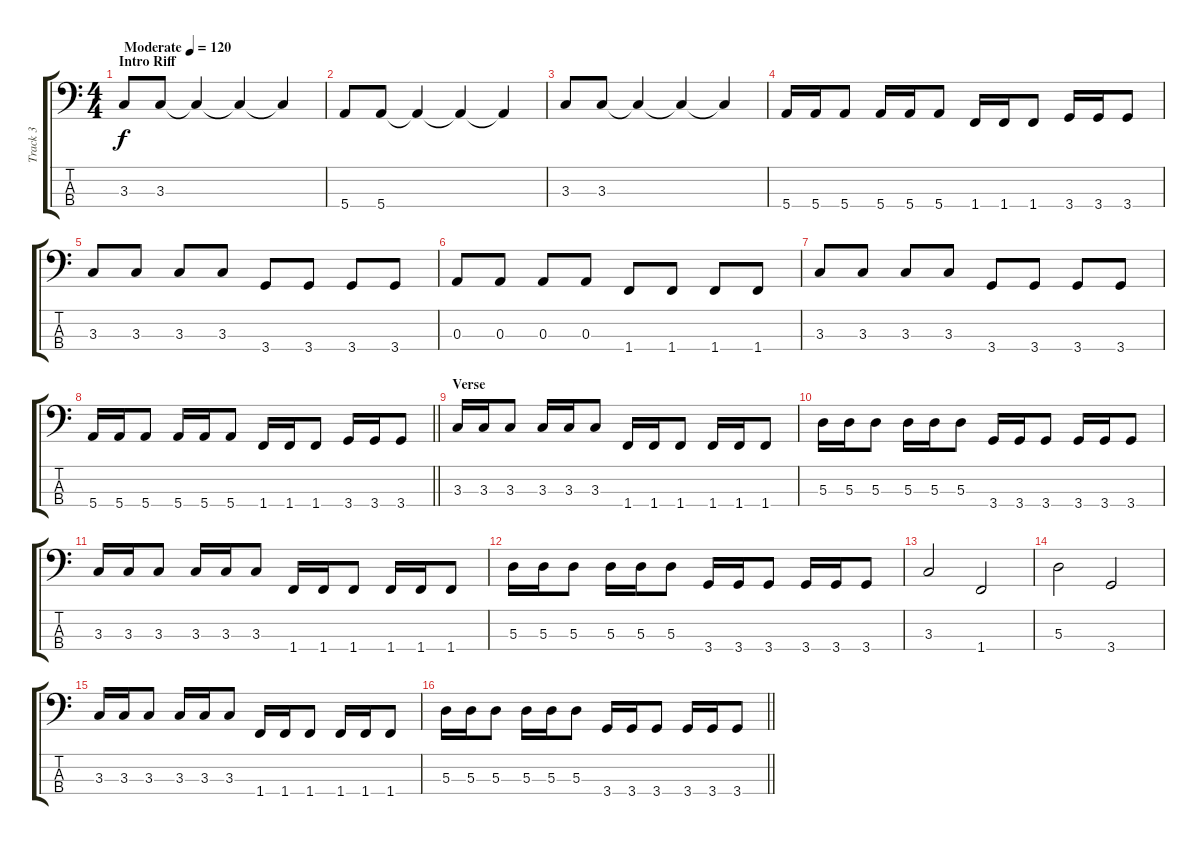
\track ("Track 3" "Track 3") {instrument electricbassfinger}
\staff {score tabs}
\tuning (G2 D2 A1 E1) {hide}
\ts (4 4)
\section ("" "Intro Riff")
\tempo (120 "Moderate")
\clef f4
\ks c
3.3.8{dy f instrument electricbassfinger} 3.3.8 3.3{t}.4 3.3{t}.4 3.3{t}.4 |
5.4.8 5.4.8 5.4{t}.4 5.4{t}.4 5.4{t}.4 |
3.3.8 3.3.8 3.3{t}.4 3.3{t}.4 3.3{t}.4 |
5.4.16 5.4.16 5.4.8 5.4.16 5.4.16 5.4.8 1.4.16 1.4.16 1.4.8 3.4.16 3.4.16 3.4.8 |
3.3.8 3.3.8 3.3.8 3.3.8 3.4.8 3.4.8 3.4.8 3.4.8 |
0.3.8 0.3.8 0.3.8 0.3.8 1.4.8 1.4.8 1.4.8 1.4.8 |
3.3.8 3.3.8 3.3.8 3.3.8 3.4.8 3.4.8 3.4.8 3.4.8 |
\barLineRight lightlight
5.4.16 5.4.16 5.4.8 5.4.16 5.4.16 5.4.8 1.4.16 1.4.16 1.4.8 3.4.16 3.4.16 3.4.8 |
\section ("" "Verse")
3.3.16 3.3.16 3.3.8 3.3.16 3.3.16 3.3.8 1.4.16 1.4.16 1.4.8 1.4.16 1.4.16 1.4.8 |
5.3.16 5.3.16 5.3.8 5.3.16 5.3.16 5.3.8 3.4.16 3.4.16 3.4.8 3.4.16 3.4.16 3.4.8 |
3.3.16 3.3.16 3.3.8 3.3.16 3.3.16 3.3.8 1.4.16 1.4.16 1.4.8 1.4.16 1.4.16 1.4.8 |
5.3.16 5.3.16 5.3.8 5.3.16 5.3.16 5.3.8 3.4.16 3.4.16 3.4.8 3.4.16 3.4.16 3.4.8 |
3.3.2 1.4.2 |
5.3.2 3.4.2 |
3.3.16 3.3.16 3.3.8 3.3.16 3.3.16 3.3.8 1.4.16 1.4.16 1.4.8 1.4.16 1.4.16 1.4.8 |
\barLineRight lightlight
5.3.16 5.3.16 5.3.8 5.3.16 5.3.16 5.3.8 3.4.16 3.4.16 3.4.8 3.4.16 3.4.16 3.4.8
